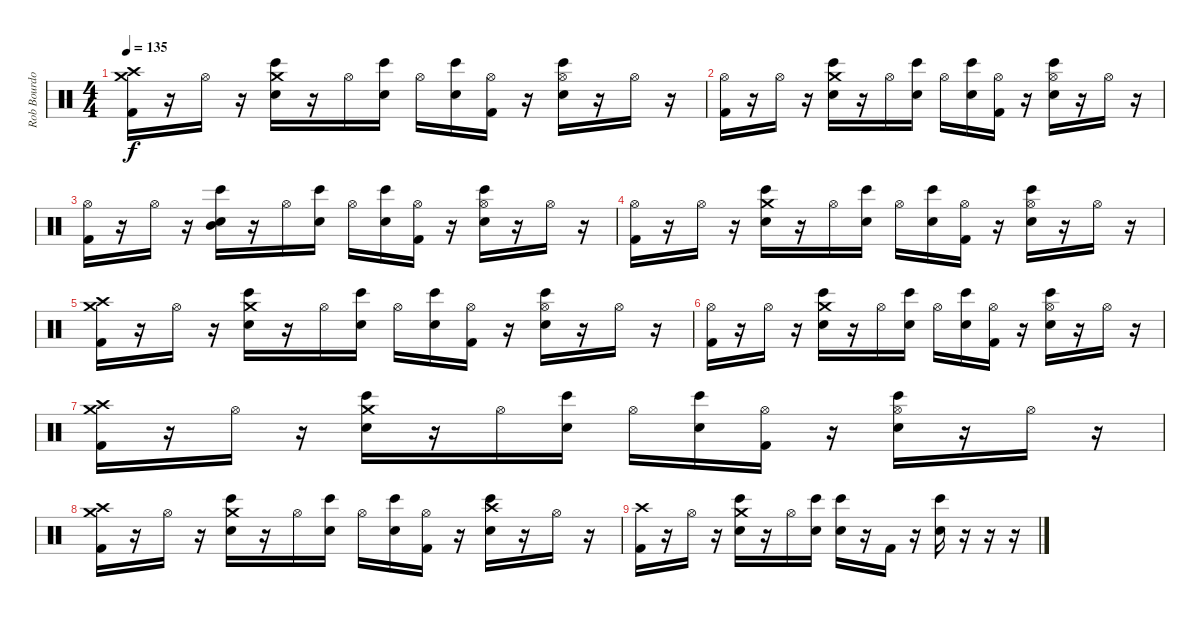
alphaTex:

\track ("Rob Bourdon (Drums)" "Rob Bourdo") {instrument percussion}
\staff {score}
\articulation defaults
\ts (4 4)
\tempo 135
\clef neutral
\ks c
("Crash high (hit)" "Crash medium (hit)" "Kick (hit) 2").16{dy f} r.16 "Hi-Hat (open)".16 r.16 ("Crash medium (hit)" "Electric Snare (hit)" "Bongo High (hit)").16 r.16 "Hi-Hat (open)".16 ("Electric Snare (hit)" "Bongo High (hit)").16 "Hi-Hat (open)".16 ("Electric Snare (hit)" "Bongo High (hit)").16 ("Hi-Hat (open)" "Kick (hit) 2").16 r.16 ("Hi-Hat (open)" "Electric Snare (hit)" "Bongo High (hit)").16 r.16 "Hi-Hat (open)".16 r.16 |
("Hi-Hat (open)" "Kick (hit) 2").16 r.16 "Hi-Hat (open)".16 r.16 ("Crash medium (hit)" "Electric Snare (hit)" "Bongo High (hit)").16 r.16 "Hi-Hat (open)".16 ("Electric Snare (hit)" "Bongo High (hit)").16 "Hi-Hat (open)".16 ("Electric Snare (hit)" "Bongo High (hit)").16 ("Hi-Hat (open)" "Kick (hit) 2").16 r.16 ("Hi-Hat (open)" "Electric Snare (hit)" "Bongo High (hit)").16 r.16 "Hi-Hat (open)".16 r.16 |
("Hi-Hat (open)" "Kick (hit) 2").16 r.16 "Hi-Hat (open)".16 r.16 ("Mid Tom (hit)" "Electric Snare (hit)" "Bongo High (hit)").16 r.16 "Hi-Hat (open)".16 ("Electric Snare (hit)" "Bongo High (hit)").16 "Hi-Hat (open)".16 ("Electric Snare (hit)" "Bongo High (hit)").16 ("Hi-Hat (open)" "Kick (hit) 2").16 r.16 ("Hi-Hat (open)" "Electric Snare (hit)" "Bongo High (hit)").16 r.16 "Hi-Hat (open)".16 r.16 |
("Hi-Hat (open)" "Kick (hit) 2").16 r.16 "Hi-Hat (open)".16 r.16 ("Crash medium (hit)" "Electric Snare (hit)" "Bongo High (hit)").16 r.16 "Hi-Hat (open)".16 ("Electric Snare (hit)" "Bongo High (hit)").16 "Hi-Hat (open)".16 ("Electric Snare (hit)" "Bongo High (hit)").16 ("Hi-Hat (open)" "Kick (hit) 2").16 r.16 ("Hi-Hat (open)" "Electric Snare (hit)" "Bongo High (hit)").16 r.16 "Hi-Hat (open)".16 r.16 |
("Crash high (hit)" "Crash medium (hit)" "Kick (hit) 2").16 r.16 "Hi-Hat (open)".16 r.16 ("Crash medium (hit)" "Electric Snare (hit)" "Bongo High (hit)").16 r.16 "Hi-Hat (open)".16 ("Electric Snare (hit)" "Bongo High (hit)").16 "Hi-Hat (open)".16 ("Electric Snare (hit)" "Bongo High (hit)").16 ("Hi-Hat (open)" "Kick (hit) 2").16 r.16 ("Hi-Hat (open)" "Electric Snare (hit)" "Bongo High (hit)").16 r.16 "Hi-Hat (open)".16 r.16 |
("Hi-Hat (open)" "Kick (hit) 2").16 r.16 "Hi-Hat (open)".16 r.16 ("Crash medium (hit)" "Electric Snare (hit)" "Bongo High (hit)").16 r.16 "Hi-Hat (open)".16 ("Electric Snare (hit)" "Bongo High (hit)").16 "Hi-Hat (open)".16 ("Electric Snare (hit)" "Bongo High (hit)").16 ("Hi-Hat (open)" "Kick (hit) 2").16 r.16 ("Hi-Hat (open)" "Electric Snare (hit)" "Bongo High (hit)").16 r.16 "Hi-Hat (open)".16 r.16 |
("Crash high (hit)" "Crash medium (hit)" "Kick (hit) 2").16 r.16 "Hi-Hat (open)".16 r.16 ("Crash medium (hit)" "Electric Snare (hit)" "Bongo High (hit)").16 r.16 "Hi-Hat (open)".16 ("Electric Snare (hit)" "Bongo High (hit)").16 "Hi-Hat (open)".16 ("Electric Snare (hit)" "Bongo High (hit)").16 ("Hi-Hat (open)" "Kick (hit) 2").16 r.16 ("Hi-Hat (open)" "Electric Snare (hit)" "Bongo High (hit)").16 r.16 "Hi-Hat (open)".16 r.16 |
("Crash high (hit)" "Crash medium (hit)" "Kick (hit) 2").16 r.16 "Hi-Hat (open)".16 r.16 ("Crash medium (hit)" "Electric Snare (hit)" "Bongo High (hit)").16 r.16 "Hi-Hat (open)".16 ("Electric Snare (hit)" "Bongo High (hit)").16 "Hi-Hat (open)".16 ("Electric Snare (hit)" "Bongo High (hit)").16 ("Hi-Hat (open)" "Kick (hit) 2").16 r.16 ("Crash high (hit)" "Electric Snare (hit)" "Bongo High (hit)").16 r.16 "Hi-Hat (open)".16 r.16 |
("Crash high (hit)" "Kick (hit) 2").16 r.16 "Hi-Hat (open)".16 r.16 ("Crash medium (hit)" "Electric Snare (hit)" "Bongo High (hit)").16 r.16 "Hi-Hat (open)".16 ("Electric Snare (hit)" "Bongo High (hit)").16 ("Electric Snare (hit)" "Bongo High (hit)").16 r.16 "Kick (hit) 2".16 r.16 ("Electric Snare (hit)" "Bongo High (hit)").16 r.16 r.16 r.16
